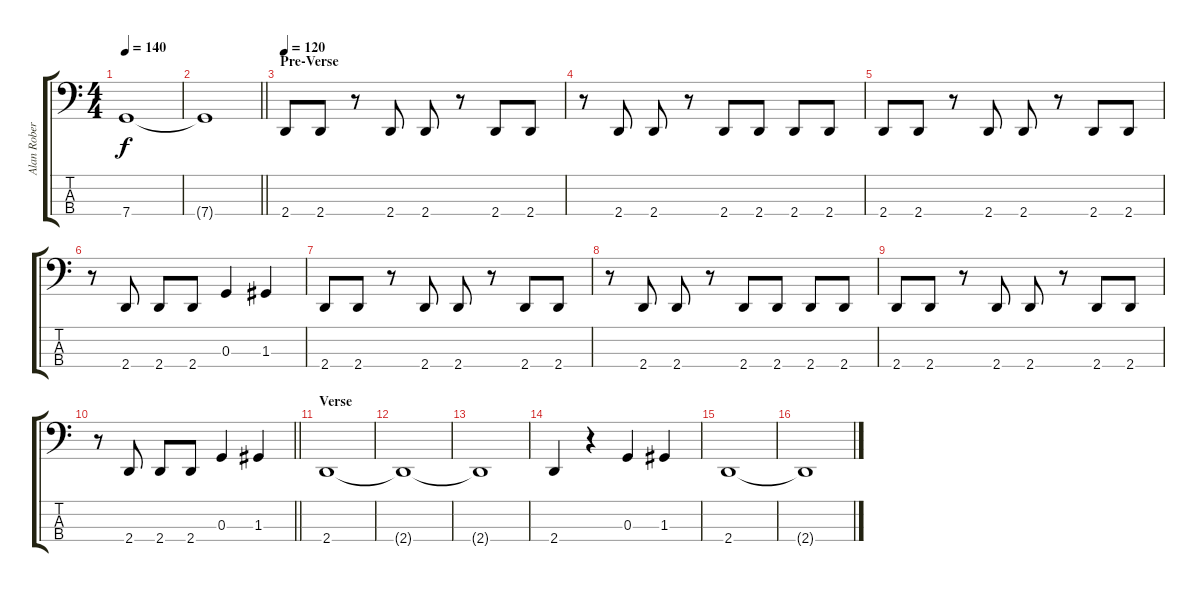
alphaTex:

\track ("Alan Robert" "Alan Rober") {instrument electricbassfinger}
\staff {score tabs}
\tuning (F2 C2 G1 C1) {hide}
\ts (4 4)
\tempo 140
\clef f4
\ks c
7.4{t}.1{dy f} |
\barLineRight lightlight
7.4{t}.1 |
\section ("" "Pre-Verse")
\tempo 120
2.4.8 2.4.8 r.8 2.4.8 2.4.8 r.8 2.4.8 2.4.8 |
r.8 2.4.8 2.4.8 r.8 2.4.8 2.4.8 2.4.8 2.4.8 |
2.4.8 2.4.8 r.8 2.4.8 2.4.8 r.8 2.4.8 2.4.8 |
r.8 2.4.8 2.4.8 2.4.8 0.3.4 1.3.4 |
2.4.8 2.4.8 r.8 2.4.8 2.4.8 r.8 2.4.8 2.4.8 |
r.8 2.4.8 2.4.8 r.8 2.4.8 2.4.8 2.4.8 2.4.8 |
2.4.8 2.4.8 r.8 2.4.8 2.4.8 r.8 2.4.8 2.4.8 |
\barLineRight lightlight
r.8 2.4.8 2.4.8 2.4.8 0.3.4 1.3.4 |
\section ("" "Verse")
2.4.1 |
2.4{t}.1 |
2.4{t}.1 |
2.4.4 r.4 0.3.4 1.3.4 |
2.4.1 |
2.4{t}.1
